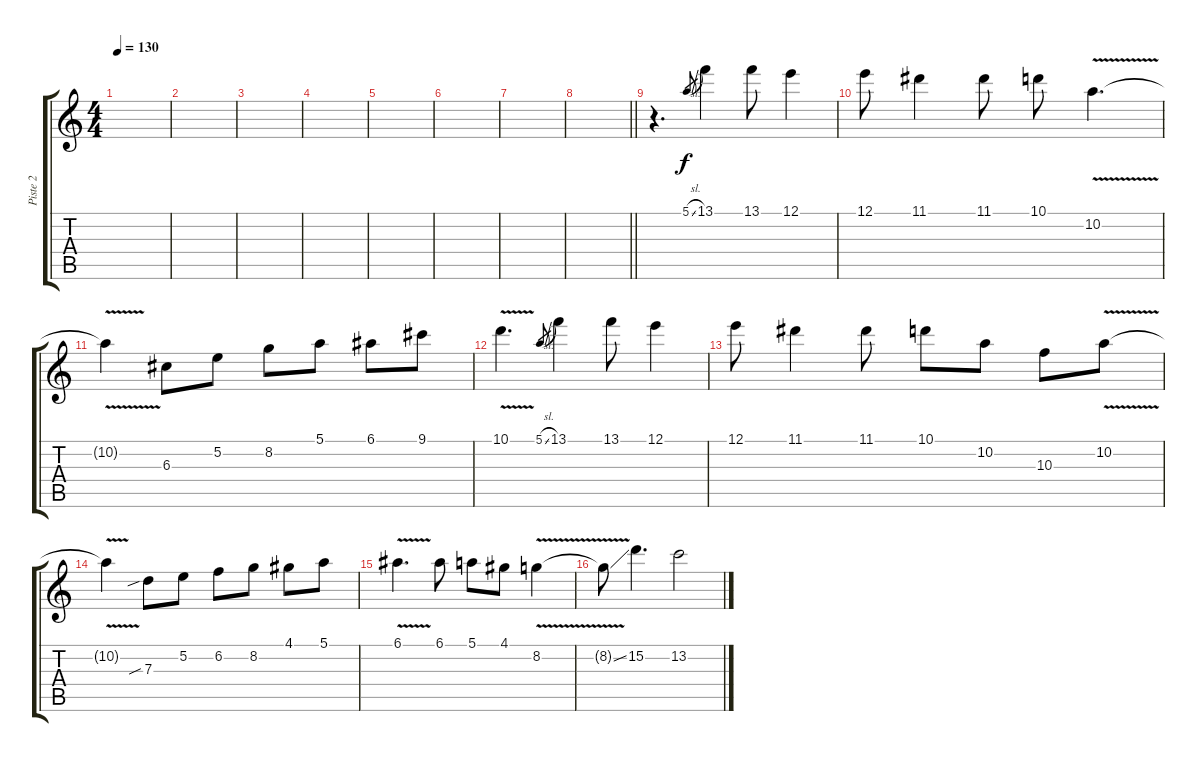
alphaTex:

\track ("Piste 2" "Piste 2") {instrument distortionguitar}
\staff {score tabs}
\tuning (E4 B3 G3 D3 A2 D2) {hide}
\ts (4 4)
\tempo 130
\clef g2
\ks c
|
|
|
|
|
|
|
\barLineRight lightlight
|
r.4{d} 5.1{sl}.8{gr} 13.1.4 13.1.8 12.1.4 |
12.1.8 11.1.4 11.1.8 10.1.8 10.2{v}.4{d} |
10.2{t}.4 6.3.8 5.2.8 8.2.8 5.1.8 6.1.8 9.1.8 |
10.1{v}.4{d} 5.1{sl}.8{gr} 13.1.4 13.1.8 12.1.4 |
12.1.8 11.1.4 11.1.8 10.1.8 10.2.8 10.3.8 10.2{v}.8 |
10.2{t}.4 7.3{sib}.8 5.2.8 6.2.8 8.2.8 4.1.8 5.1.8 |
6.1{v}.4{d} 6.1.8 5.1.8 4.1.8 8.2{v}.4 |
8.2{v ss t}.8 15.2.4{d} 13.2.2
